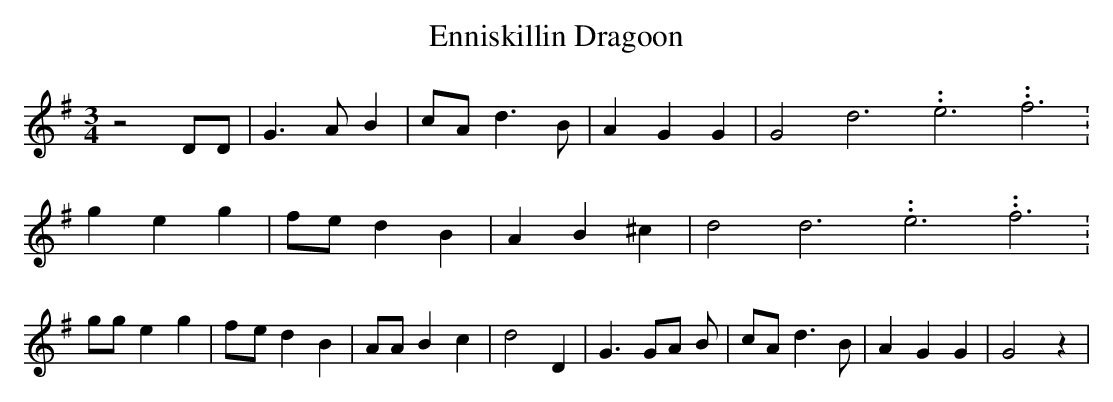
X:1
T:Enniskillin Dragoon
M:3/4
L:1/4
K:G
 z2 D/2D/2| G3/2 A/2 B|c/2-A/2 d3/2 B/2| A G G| G2 d3.99999962500005/11.9999985000002 e3.99999962500005/11.9999985000002 f3.99999962500005/11.9999985000002|\
 g e g|f/2-e/2 d B| A B ^c| d2 d3.99999962500005/11.9999985000002 e3.99999962500005/11.9999985000002 f3.99999962500005/11.9999985000002|\
 g/2g/2 e g|f/2-e/2 d B| A/2A/2 B c| d2 D| G3/2 G/2A/2 B/2| c/2A/2 d3/2 B/2|\
 A G G| G2 z|
